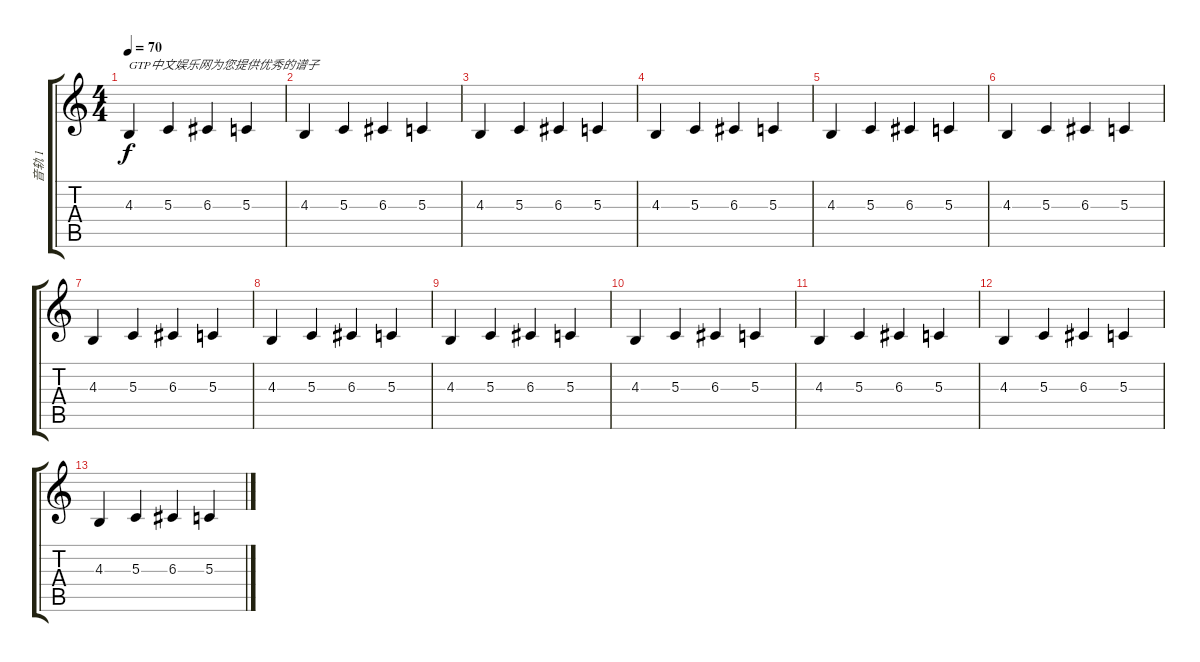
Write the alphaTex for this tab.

\track ("音轨 1" "音轨 1") {instrument stringensemble1}
\staff {score tabs}
\tuning (E4 B3 G3 D3 A2 E2) {hide}
\ts (4 4)
\tempo 70
\clef g2
\ks c
4.3.4{txt "GTP中文娱乐网为您提供优秀的谱子" dy f instrument stringensemble1} 5.3.4 6.3.4 5.3.4 |
4.3.4 5.3.4 6.3.4 5.3.4 |
4.3.4 5.3.4 6.3.4 5.3.4 |
4.3.4 5.3.4 6.3.4 5.3.4 |
4.3.4 5.3.4 6.3.4 5.3.4 |
4.3.4 5.3.4 6.3.4 5.3.4 |
4.3.4 5.3.4 6.3.4 5.3.4 |
4.3.4 5.3.4 6.3.4 5.3.4 |
4.3.4 5.3.4 6.3.4 5.3.4 |
4.3.4 5.3.4 6.3.4 5.3.4 |
4.3.4 5.3.4 6.3.4 5.3.4 |
4.3.4 5.3.4 6.3.4 5.3.4 |
4.3.4 5.3.4 6.3.4 5.3.4
